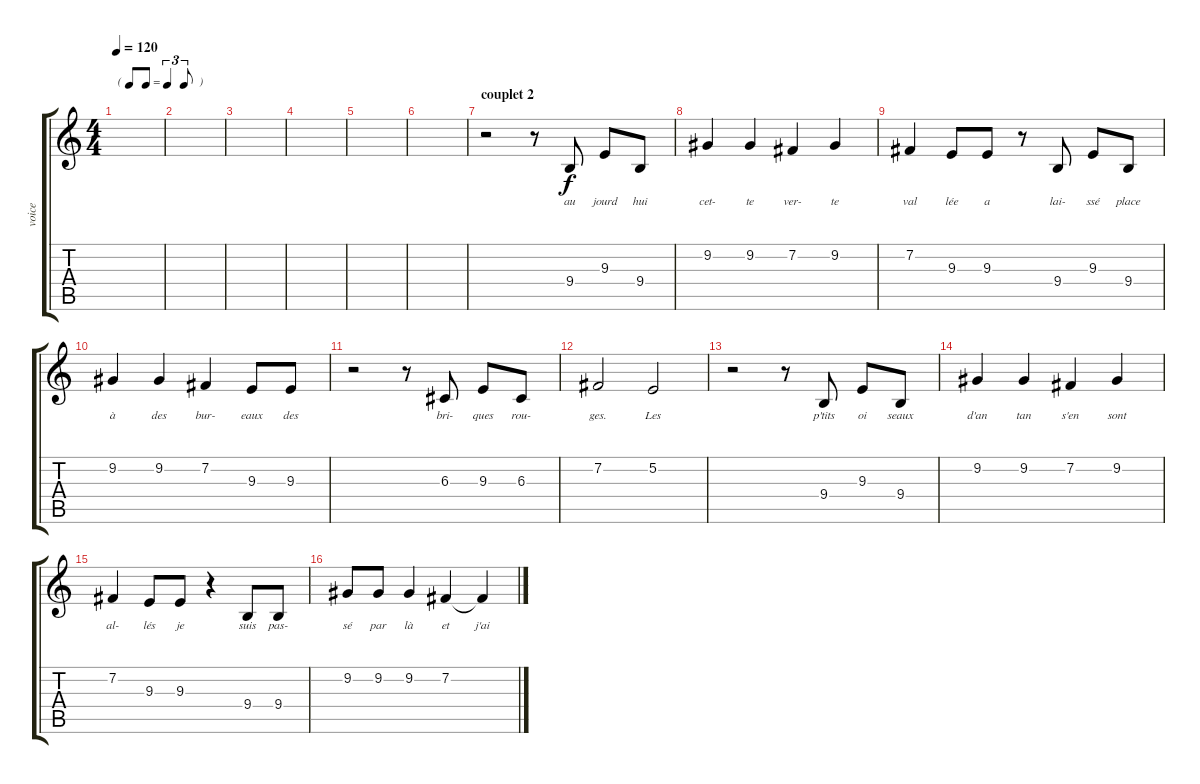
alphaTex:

\track ("voice" "voice") {instrument flute}
\staff {score tabs}
\tuning (E4 B3 G3 D3 A2 E2) {hide}
\ts (4 4)
\tf triplet8th
\tempo 120
\clef g2
\ks c
|
|
|
|
|
|
\section ("" "couplet 2")
r.2 r.8 9.4.8{lyrics (0 "au") lyrics (1 "") lyrics (2 "") lyrics (3 "") lyrics (4 "")} 9.3.8{lyrics (0 "jourd") lyrics (1 "") lyrics (2 "") lyrics (3 "") lyrics (4 "")} 9.4.8{lyrics (0 "hui") lyrics (1 "") lyrics (2 "") lyrics (3 "") lyrics (4 "")} |
9.2.4{lyrics (0 "cet-") lyrics (1 "") lyrics (2 "") lyrics (3 "") lyrics (4 "")} 9.2.4{lyrics (0 "te") lyrics (1 "") lyrics (2 "") lyrics (3 "") lyrics (4 "")} 7.2.4{lyrics (0 "ver-") lyrics (1 "") lyrics (2 "") lyrics (3 "") lyrics (4 "")} 9.2.4{lyrics (0 "te") lyrics (1 "") lyrics (2 "") lyrics (3 "") lyrics (4 "")} |
7.2.4{lyrics (0 "val") lyrics (1 "") lyrics (2 "") lyrics (3 "") lyrics (4 "")} 9.3.8{lyrics (0 "lée") lyrics (1 "") lyrics (2 "") lyrics (3 "") lyrics (4 "")} 9.3.8{lyrics (0 "a") lyrics (1 "") lyrics (2 "") lyrics (3 "") lyrics (4 "")} r.8 9.4.8{lyrics (0 "lai-") lyrics (1 "") lyrics (2 "") lyrics (3 "") lyrics (4 "")} 9.3.8{lyrics (0 "ssé") lyrics (1 "") lyrics (2 "") lyrics (3 "") lyrics (4 "")} 9.4.8{lyrics (0 "place") lyrics (1 "") lyrics (2 "") lyrics (3 "") lyrics (4 "")} |
9.2.4{lyrics (0 "à") lyrics (1 "") lyrics (2 "") lyrics (3 "") lyrics (4 "")} 9.2.4{lyrics (0 "des") lyrics (1 "") lyrics (2 "") lyrics (3 "") lyrics (4 "")} 7.2.4{lyrics (0 "bur-") lyrics (1 "") lyrics (2 "") lyrics (3 "") lyrics (4 "")} 9.3.8{lyrics (0 "eaux") lyrics (1 "") lyrics (2 "") lyrics (3 "") lyrics (4 "")} 9.3.8{lyrics (0 "des") lyrics (1 "") lyrics (2 "") lyrics (3 "") lyrics (4 "")} |
r.2 r.8 6.3.8{lyrics (0 "bri-") lyrics (1 "") lyrics (2 "") lyrics (3 "") lyrics (4 "")} 9.3.8{lyrics (0 "ques") lyrics (1 "") lyrics (2 "") lyrics (3 "") lyrics (4 "")} 6.3.8{lyrics (0 "rou-") lyrics (1 "") lyrics (2 "") lyrics (3 "") lyrics (4 "")} |
7.2.2{lyrics (0 "ges.") lyrics (1 "") lyrics (2 "") lyrics (3 "") lyrics (4 "")} 5.2.2{lyrics (0 "Les") lyrics (1 "") lyrics (2 "") lyrics (3 "") lyrics (4 "")} |
r.2 r.8 9.4.8{lyrics (0 "p'tits") lyrics (1 "") lyrics (2 "") lyrics (3 "") lyrics (4 "")} 9.3.8{lyrics (0 "oi") lyrics (1 "") lyrics (2 "") lyrics (3 "") lyrics (4 "")} 9.4.8{lyrics (0 "seaux") lyrics (1 "") lyrics (2 "") lyrics (3 "") lyrics (4 "")} |
9.2.4{lyrics (0 "d'an") lyrics (1 "") lyrics (2 "") lyrics (3 "") lyrics (4 "")} 9.2.4{lyrics (0 "tan") lyrics (1 "") lyrics (2 "") lyrics (3 "") lyrics (4 "")} 7.2.4{lyrics (0 "s'en") lyrics (1 "") lyrics (2 "") lyrics (3 "") lyrics (4 "")} 9.2.4{lyrics (0 "sont") lyrics (1 "") lyrics (2 "") lyrics (3 "") lyrics (4 "")} |
7.2.4{lyrics (0 "al-") lyrics (1 "") lyrics (2 "") lyrics (3 "") lyrics (4 "")} 9.3.8{lyrics (0 "lés") lyrics (1 "") lyrics (2 "") lyrics (3 "") lyrics (4 "")} 9.3.8{lyrics (0 "je") lyrics (1 "") lyrics (2 "") lyrics (3 "") lyrics (4 "")} r.4 9.4.8{lyrics (0 "suis") lyrics (1 "") lyrics (2 "") lyrics (3 "") lyrics (4 "")} 9.4.8{lyrics (0 "pas-") lyrics (1 "") lyrics (2 "") lyrics (3 "") lyrics (4 "")} |
9.2.8{lyrics (0 "sé") lyrics (1 "") lyrics (2 "") lyrics (3 "") lyrics (4 "")} 9.2.8{lyrics (0 "par") lyrics (1 "") lyrics (2 "") lyrics (3 "") lyrics (4 "")} 9.2.4{lyrics (0 "là") lyrics (1 "") lyrics (2 "") lyrics (3 "") lyrics (4 "")} 7.2.4{lyrics (0 "et") lyrics (1 "") lyrics (2 "") lyrics (3 "") lyrics (4 "")} 7.2{t}.4{lyrics (0 "j'ai") lyrics (1 "") lyrics (2 "") lyrics (3 "") lyrics (4 "")}
